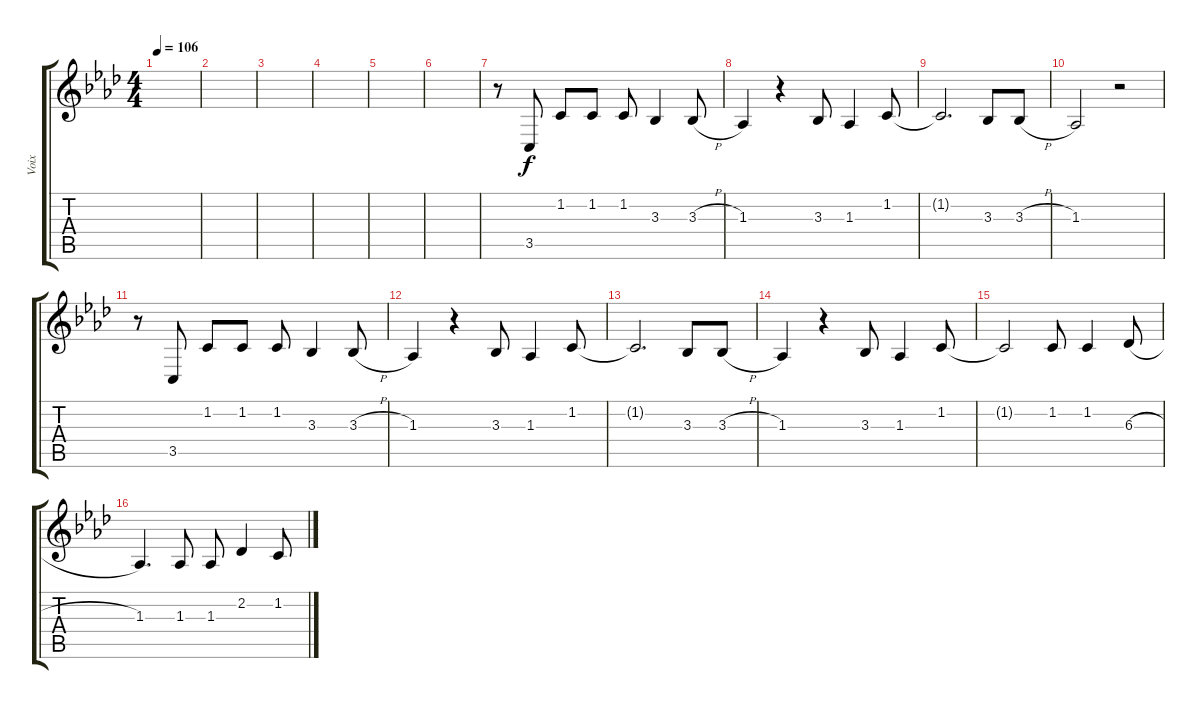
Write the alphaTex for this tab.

\track ("Voix" "Voix") {instrument bassoon}
\staff {score tabs}
\tuning (E4 B3 G3 D3 A2 E2) {hide}
\ts (4 4)
\tempo 106
\clef g2
\ks ab
|
|
|
|
|
|
r.8 3.5.8 1.2.8 1.2.8 1.2.8 3.3.4 3.3{h}.8 |
1.3.4 r.4 3.3.8 1.3.4 1.2.8 |
1.2{t}.2{d} 3.3.8 3.3{h}.8 |
1.3.2 r.2 |
r.8 3.5.8 1.2.8 1.2.8 1.2.8 3.3.4 3.3{h}.8 |
1.3.4 r.4 3.3.8 1.3.4 1.2.8 |
1.2{t}.2{d} 3.3.8 3.3{h}.8 |
1.3.4 r.4 3.3.8 1.3.4 1.2.8 |
1.2{t}.2 1.2.8 1.2.4 6.3{h}.8 |
1.3.4{d} 1.3.8 1.3.8 2.2.4 1.2.8
